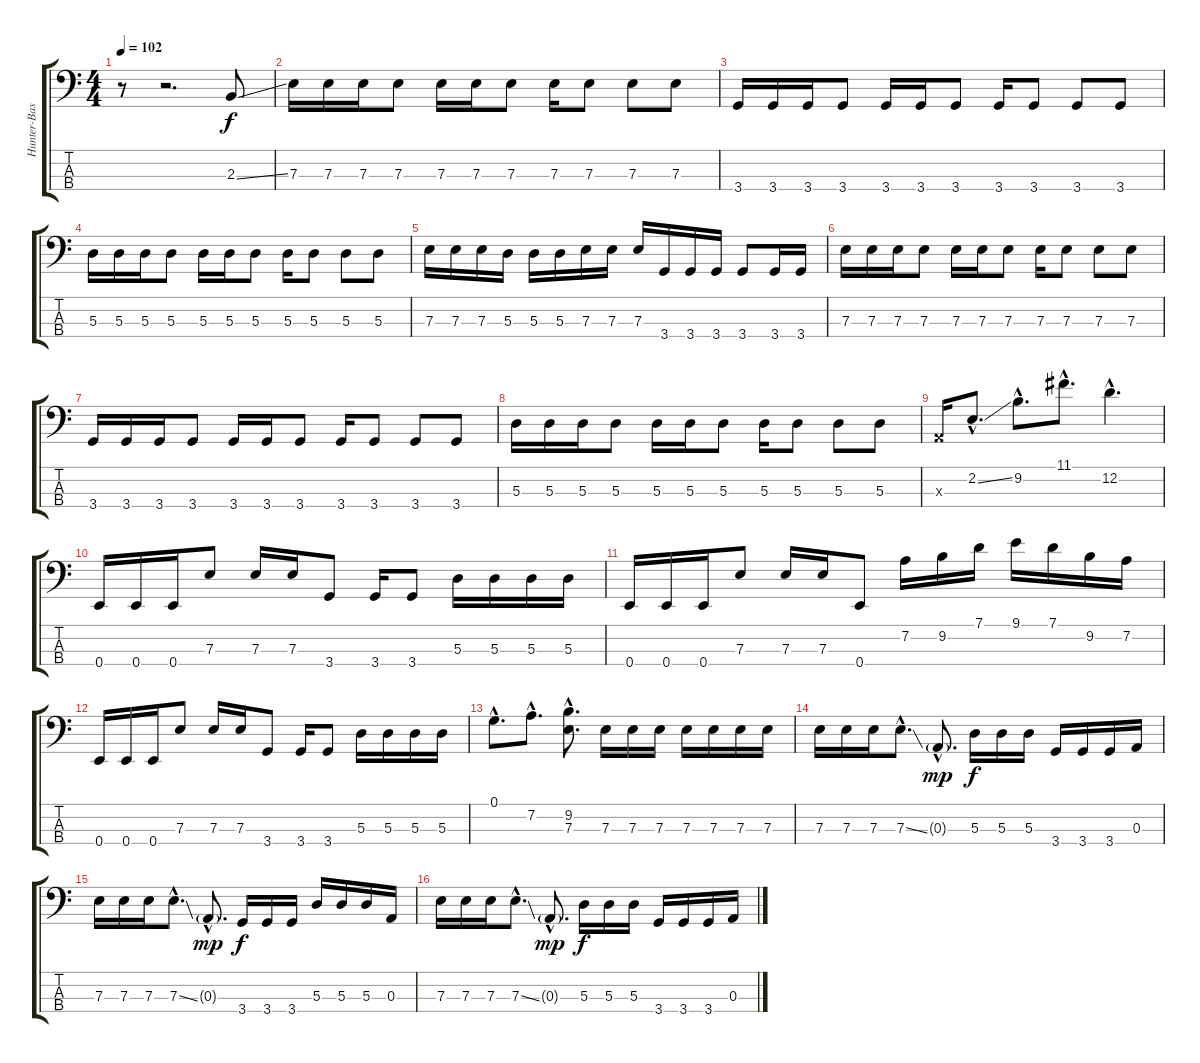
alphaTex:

\track ("Hunter-Bass" "Hunter-Bas") {instrument electricbasspick}
\staff {score tabs}
\tuning (G2 D2 A1 E1) {hide}
\ts (4 4)
\tempo 102
\clef f4
\ks c
r.8{dy f} r.2{d} 2.3{ss}.8 |
7.3.16 7.3.16 7.3.16 7.3.8 7.3.16 7.3.16 7.3.8 7.3.16 7.3.8 7.3.8 7.3.8 |
3.4.16 3.4.16 3.4.16 3.4.8 3.4.16 3.4.16 3.4.8 3.4.16 3.4.8 3.4.8 3.4.8 |
5.3.16 5.3.16 5.3.16 5.3.8 5.3.16 5.3.16 5.3.8 5.3.16 5.3.8 5.3.8 5.3.8 |
7.3.16 7.3.16 7.3.16 5.3.16 5.3.16 5.3.16 7.3.16 7.3.16 7.3.16 3.4.16 3.4.16 3.4.16 3.4.8 3.4.16 3.4.16 |
7.3.16 7.3.16 7.3.16 7.3.8 7.3.16 7.3.16 7.3.8 7.3.16 7.3.8 7.3.8 7.3.8 |
3.4.16 3.4.16 3.4.16 3.4.8 3.4.16 3.4.16 3.4.8 3.4.16 3.4.8 3.4.8 3.4.8 |
5.3.16 5.3.16 5.3.16 5.3.8 5.3.16 5.3.16 5.3.8 5.3.16 5.3.8 5.3.8 5.3.8 |
0.3{x}.16 2.2{ss hac}.8{d} 9.2{hac}.8{d} 11.1{hac}.8{d} 12.2{hac}.4{d} |
0.4.16 0.4.16 0.4.16 7.3.8 7.3.16 7.3.16 3.4.8 3.4.16 3.4.8 5.3.16 5.3.16 5.3.16 5.3.16 |
0.4.16 0.4.16 0.4.16 7.3.8 7.3.16 7.3.16 0.4.8 7.2.16 9.2.16 7.1.16 9.1.16 7.1.16 9.2.16 7.2.16 |
0.4.16 0.4.16 0.4.16 7.3.8 7.3.16 7.3.16 3.4.8 3.4.16 3.4.8 5.3.16 5.3.16 5.3.16 5.3.16 |
0.1{hac}.8{d} 7.2{hac}.8{d} (9.2{hac} 7.3{hac}).8{d} 7.3.16 7.3.16 7.3.16 7.3.16 7.3.16 7.3.16 7.3.16 |
7.3.16 7.3.16 7.3.16 7.3{ss hac}.8{d} 0.3{g hac}.8{d dy mp} 5.3.16{dy f} 5.3.16 5.3.16 3.4.16 3.4.16 3.4.16 0.3.16 |
7.3.16 7.3.16 7.3.16 7.3{ss hac}.8{d} 0.3{g hac}.8{d dy mp} 3.4.16{dy f} 3.4.16 3.4.16 5.3.16 5.3.16 5.3.16 0.3.16 |
7.3.16 7.3.16 7.3.16 7.3{ss hac}.8{d} 0.3{g hac}.8{d dy mp} 5.3.16{dy f} 5.3.16 5.3.16 3.4.16 3.4.16 3.4.16 0.3.16
